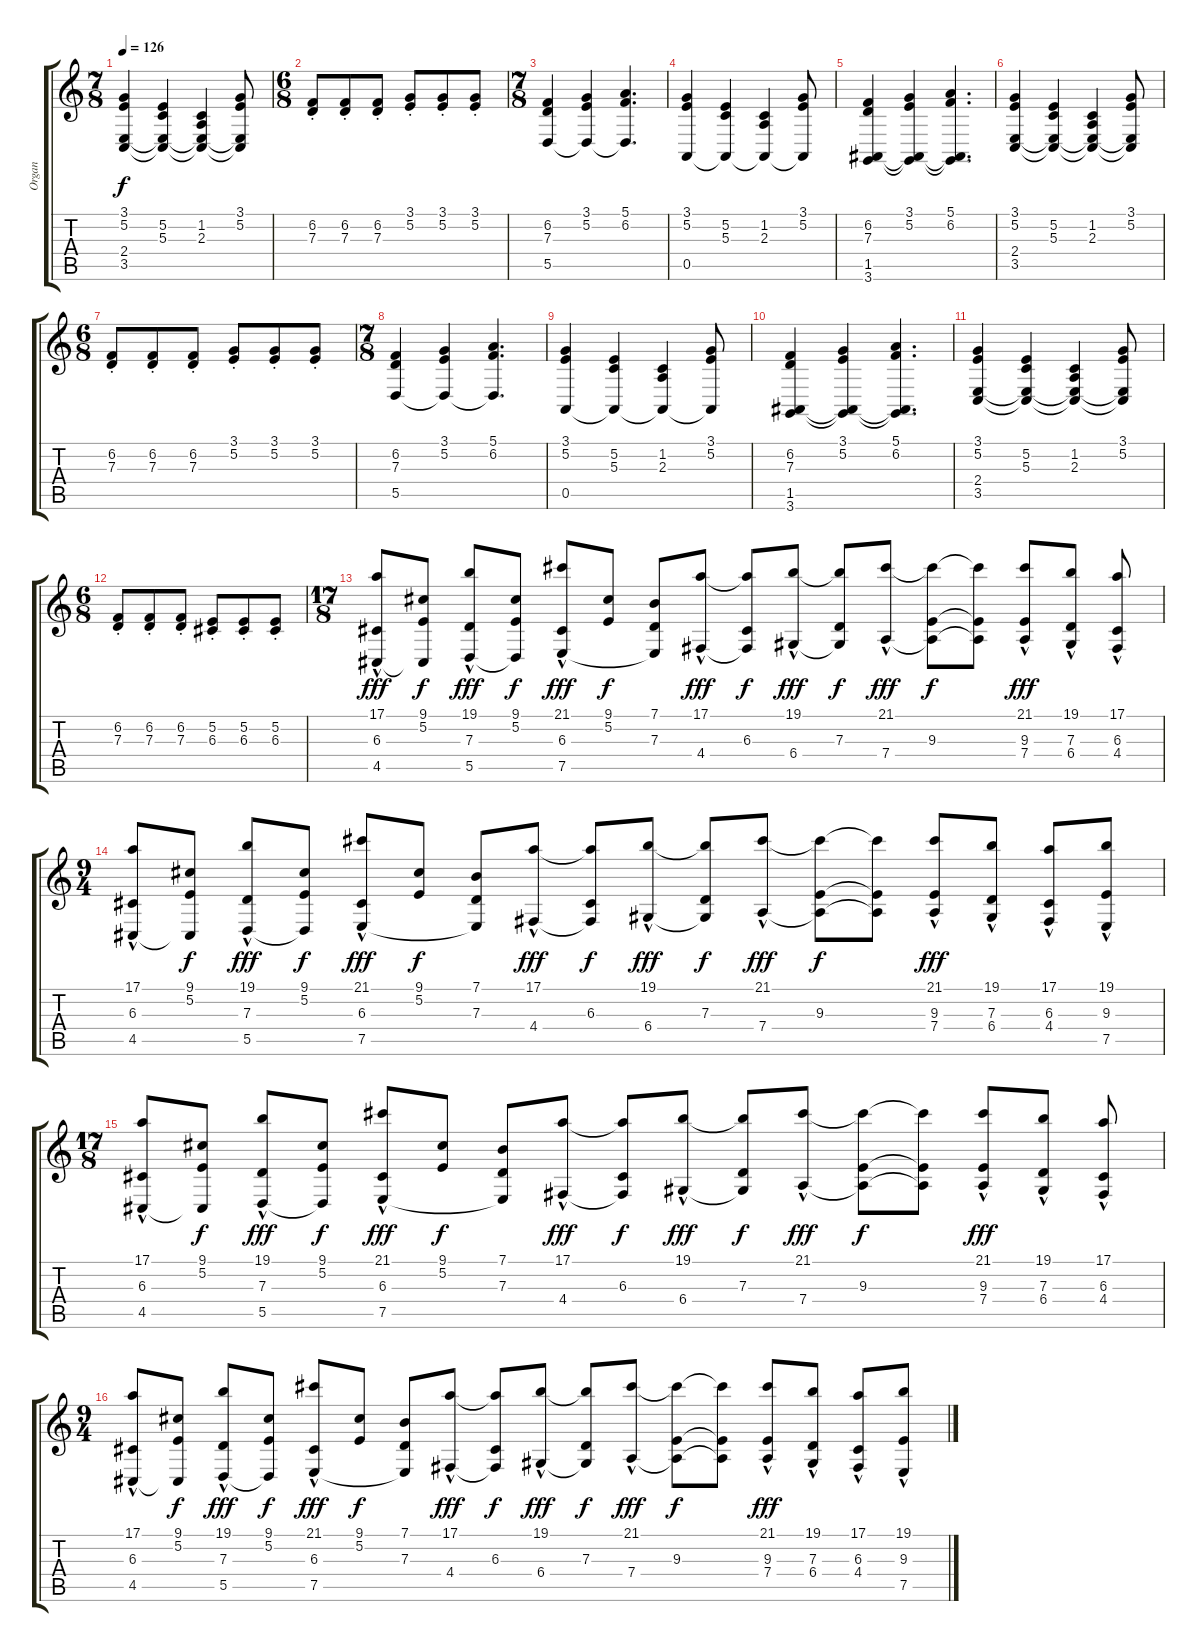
\track ("Organ" "Organ") {instrument drawbarorgan}
\staff {score tabs}
\tuning (E4 B3 G3 D3 A2 E2) {hide}
\ts (7 8)
\tempo 126
\clef g2
\ks c
(3.1 5.2 2.4 3.5).4{dy f} (5.2 5.3 2.4{t} 3.5{t}).4 (1.2 2.3 2.4{t} 3.5{t}).4 (3.1 5.2 2.4{t} 3.5{t}).8 |
\ts (6 8)
(6.2{st} 7.3{st}).8 (6.2{st} 7.3{st}).8 (6.2{st} 7.3{st}).8 (3.1{st} 5.2{st}).8 (3.1{st} 5.2{st}).8 (3.1{st} 5.2{st}).8 |
\ts (7 8)
(6.2 7.3 5.5).4 (3.1 5.2 5.5{t}).4 (5.1 6.2 5.5{t}).4{d} |
(3.1 5.2 0.5).4 (5.2 5.3 0.5{t}).4 (1.2 2.3 0.5{t}).4 (3.1 5.2 0.5{t}).8 |
(6.2 7.3 1.5 3.6).4 (3.1 5.2 1.5{t} 3.6{t}).4 (5.1 6.2 1.5{t} 3.6{t}).4{d} |
(3.1 5.2 2.4 3.5).4 (5.2 5.3 2.4{t} 3.5{t}).4 (1.2 2.3 2.4{t} 3.5{t}).4 (3.1 5.2 2.4{t} 3.5{t}).8 |
\ts (6 8)
(6.2{st} 7.3{st}).8 (6.2{st} 7.3{st}).8 (6.2{st} 7.3{st}).8 (3.1{st} 5.2{st}).8 (3.1{st} 5.2{st}).8 (3.1{st} 5.2{st}).8 |
\ts (7 8)
(6.2 7.3 5.5).4 (3.1 5.2 5.5{t}).4 (5.1 6.2 5.5{t}).4{d} |
(3.1 5.2 0.5).4 (5.2 5.3 0.5{t}).4 (1.2 2.3 0.5{t}).4 (3.1 5.2 0.5{t}).8 |
(6.2 7.3 1.5 3.6).4 (3.1 5.2 1.5{t} 3.6{t}).4 (5.1 6.2 1.5{t} 3.6{t}).4{d} |
(3.1 5.2 2.4 3.5).4 (5.2 5.3 2.4{t} 3.5{t}).4 (1.2 2.3 2.4{t} 3.5{t}).4 (3.1 5.2 2.4{t} 3.5{t}).8 |
\ts (6 8)
(6.2{st} 7.3{st}).8 (6.2{st} 7.3{st}).8 (6.2{st} 7.3{st}).8 (5.2{st} 6.3{st}).8 (5.2{st} 6.3{st}).8 (5.2{st} 6.3{st}).8 |
\ts (17 8)
(17.1{hac} 6.3 4.5).8{dy fff} (9.1 5.2 4.5{t}).8{dy f} (19.1{hac} 7.3 5.5).8{dy fff} (9.1 5.2 5.5{t}).8{dy f} (21.1{hac} 6.3 7.5).8{dy fff} (9.1 5.2).8{dy f} (7.1 7.3 7.5{t}).8 (17.1{hac} 4.4).8{dy fff} (17.1{t} 6.3 4.4{t}).8{dy f} (19.1{hac} 6.4).8{dy fff} (19.1{t} 7.3 6.4{t}).8{dy f} (21.1{hac} 7.4).8{dy fff} (21.1{t} 9.3 7.4{t}).8{dy f} (21.1{t} 9.3{t} 7.4{t}).8 (21.1{hac} 9.3 7.4).8{dy fff} (19.1{hac} 7.3 6.4).8 (17.1{hac} 6.3 4.4).8 |
\ts (9 4)
(17.1{hac} 6.3 4.5).8 (9.1 5.2 4.5{t}).8{dy f} (19.1{hac} 7.3 5.5).8{dy fff} (9.1 5.2 5.5{t}).8{dy f} (21.1{hac} 6.3 7.5).8{dy fff} (9.1 5.2).8{dy f} (7.1 7.3 7.5{t}).8 (17.1{hac} 4.4).8{dy fff} (17.1{t} 6.3 4.4{t}).8{dy f} (19.1{hac} 6.4).8{dy fff} (19.1{t} 7.3 6.4{t}).8{dy f} (21.1{hac} 7.4).8{dy fff} (21.1{t} 9.3 7.4{t}).8{dy f} (21.1{t} 9.3{t} 7.4{t}).8 (21.1{hac} 9.3 7.4).8{dy fff} (19.1{hac} 7.3 6.4).8 (17.1{hac} 6.3 4.4).8 (19.1{hac} 9.3 7.5).8 |
\ts (17 8)
(17.1{hac} 6.3 4.5).8 (9.1 5.2 4.5{t}).8{dy f} (19.1{hac} 7.3 5.5).8{dy fff} (9.1 5.2 5.5{t}).8{dy f} (21.1{hac} 6.3 7.5).8{dy fff} (9.1 5.2).8{dy f} (7.1 7.3 7.5{t}).8 (17.1{hac} 4.4).8{dy fff} (17.1{t} 6.3 4.4{t}).8{dy f} (19.1{hac} 6.4).8{dy fff} (19.1{t} 7.3 6.4{t}).8{dy f} (21.1{hac} 7.4).8{dy fff} (21.1{t} 9.3 7.4{t}).8{dy f} (21.1{t} 9.3{t} 7.4{t}).8 (21.1{hac} 9.3 7.4).8{dy fff} (19.1{hac} 7.3 6.4).8 (17.1{hac} 6.3 4.4).8 |
\ts (9 4)
(17.1{hac} 6.3 4.5).8 (9.1 5.2 4.5{t}).8{dy f} (19.1{hac} 7.3 5.5).8{dy fff} (9.1 5.2 5.5{t}).8{dy f} (21.1{hac} 6.3 7.5).8{dy fff} (9.1 5.2).8{dy f} (7.1 7.3 7.5{t}).8 (17.1{hac} 4.4).8{dy fff} (17.1{t} 6.3 4.4{t}).8{dy f} (19.1{hac} 6.4).8{dy fff} (19.1{t} 7.3 6.4{t}).8{dy f} (21.1{hac} 7.4).8{dy fff} (21.1{t} 9.3 7.4{t}).8{dy f} (21.1{t} 9.3{t} 7.4{t}).8 (21.1{hac} 9.3 7.4).8{dy fff} (19.1{hac} 7.3 6.4).8 (17.1{hac} 6.3 4.4).8 (19.1{hac} 9.3 7.5).8
